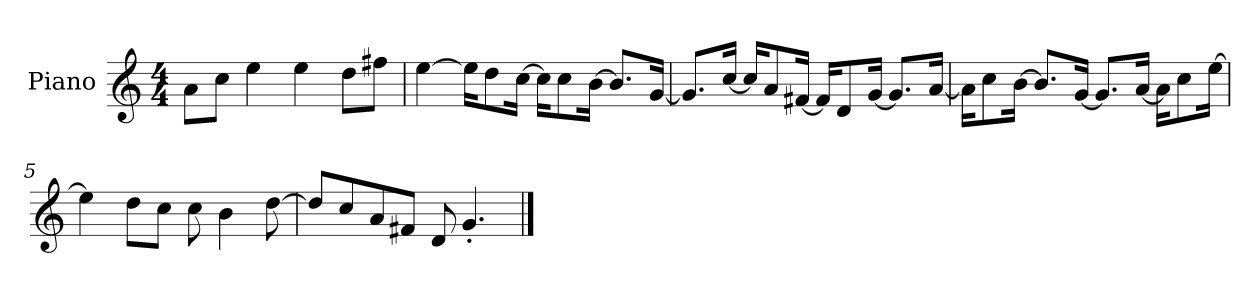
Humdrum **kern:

**kern
*part1
*staff1
*I"Piano
*I'P-no
*clefG2
*k[]
*M4/4
*MM90
=1
8a\L
8cc\J
4ee\
4ee\
8dd\L
8ff#X\J
=2
[4ee\
16ee\KL]
8dd\
[16cc\Jk
16cc\KL]
8cc\
[16b\Jk
8.b/L]
[16g/Jk
=3
8.g/L]
[16cc/Jk
16cc/KL]
8a/
[16f#X/Jk
16f#/KL]
8d/
[16g/Jk
8.g/L]
[16a/Jk
=4
16a\KL]
8cc\
[16b\Jk
8.b/L]
[16g/Jk
8.g/L]
[16a/Jk
16a\KL]
8cc\
[16ee\Jk
!!LO:LB:g=z
=5
4ee\]
8dd\L
8cc\J
8cc\
4b\
[8dd\
=6
8dd/L]
8cc/
8a/
8f#X/J
8d/
4.g'/
==
*-
